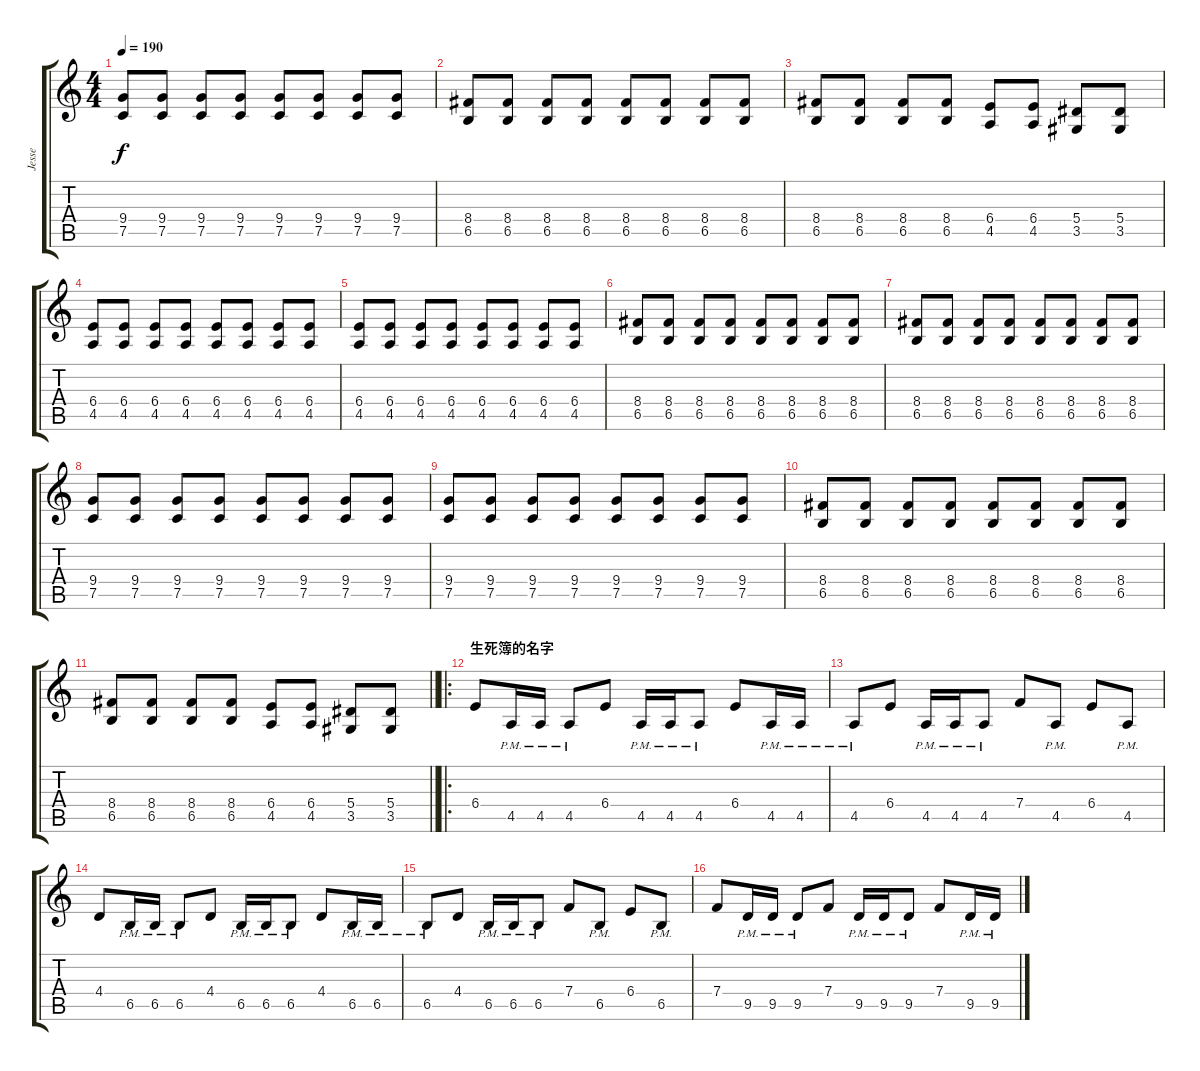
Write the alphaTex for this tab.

\track ("Jesse" "Jesse") {instrument distortionguitar}
\staff {score tabs}
\tuning (C4 G3 Eb3 Bb2 F2 C2) {hide}
\ts (4 4)
\tempo 190
\clef g2
\ks c
(9.4 7.5).8{dy f} (9.4 7.5).8 (9.4 7.5).8 (9.4 7.5).8 (9.4 7.5).8 (9.4 7.5).8 (9.4 7.5).8 (9.4 7.5).8 |
(8.4 6.5).8 (8.4 6.5).8 (8.4 6.5).8 (8.4 6.5).8 (8.4 6.5).8 (8.4 6.5).8 (8.4 6.5).8 (8.4 6.5).8 |
(8.4 6.5).8 (8.4 6.5).8 (8.4 6.5).8 (8.4 6.5).8 (6.4 4.5).8 (6.4 4.5).8 (5.4 3.5).8 (5.4 3.5).8 |
(6.4 4.5).8 (6.4 4.5).8 (6.4 4.5).8 (6.4 4.5).8 (6.4 4.5).8 (6.4 4.5).8 (6.4 4.5).8 (6.4 4.5).8 |
(6.4 4.5).8 (6.4 4.5).8 (6.4 4.5).8 (6.4 4.5).8 (6.4 4.5).8 (6.4 4.5).8 (6.4 4.5).8 (6.4 4.5).8 |
(8.4 6.5).8 (8.4 6.5).8 (8.4 6.5).8 (8.4 6.5).8 (8.4 6.5).8 (8.4 6.5).8 (8.4 6.5).8 (8.4 6.5).8 |
(8.4 6.5).8 (8.4 6.5).8 (8.4 6.5).8 (8.4 6.5).8 (8.4 6.5).8 (8.4 6.5).8 (8.4 6.5).8 (8.4 6.5).8 |
(9.4 7.5).8 (9.4 7.5).8 (9.4 7.5).8 (9.4 7.5).8 (9.4 7.5).8 (9.4 7.5).8 (9.4 7.5).8 (9.4 7.5).8 |
(9.4 7.5).8 (9.4 7.5).8 (9.4 7.5).8 (9.4 7.5).8 (9.4 7.5).8 (9.4 7.5).8 (9.4 7.5).8 (9.4 7.5).8 |
(8.4 6.5).8 (8.4 6.5).8 (8.4 6.5).8 (8.4 6.5).8 (8.4 6.5).8 (8.4 6.5).8 (8.4 6.5).8 (8.4 6.5).8 |
\barLineRight lightlight
(8.4 6.5).8 (8.4 6.5).8 (8.4 6.5).8 (8.4 6.5).8 (6.4 4.5).8 (6.4 4.5).8 (5.4 3.5).8 (5.4 3.5).8 |
\ro
\section ("" "生死簿的名字")
6.4.8 4.5{pm}.16 4.5{pm}.16 4.5{pm}.8 6.4.8 4.5{pm}.16 4.5{pm}.16 4.5{pm}.8 6.4.8 4.5{pm}.16 4.5{pm}.16 |
4.5{pm}.8 6.4.8 4.5{pm}.16 4.5{pm}.16 4.5{pm}.8 7.4.8 4.5{pm}.8 6.4.8 4.5{pm}.8 |
4.4.8 6.5{pm}.16 6.5{pm}.16 6.5{pm}.8 4.4.8 6.5{pm}.16 6.5{pm}.16 6.5{pm}.8 4.4.8 6.5{pm}.16 6.5{pm}.16 |
6.5{pm}.8 4.4.8 6.5{pm}.16 6.5{pm}.16 6.5{pm}.8 7.4.8 6.5{pm}.8 6.4.8 6.5{pm}.8 |
7.4.8 9.5{pm}.16 9.5{pm}.16 9.5{pm}.8 7.4.8 9.5{pm}.16 9.5{pm}.16 9.5{pm}.8 7.4.8 9.5{pm}.16 9.5{pm}.16
